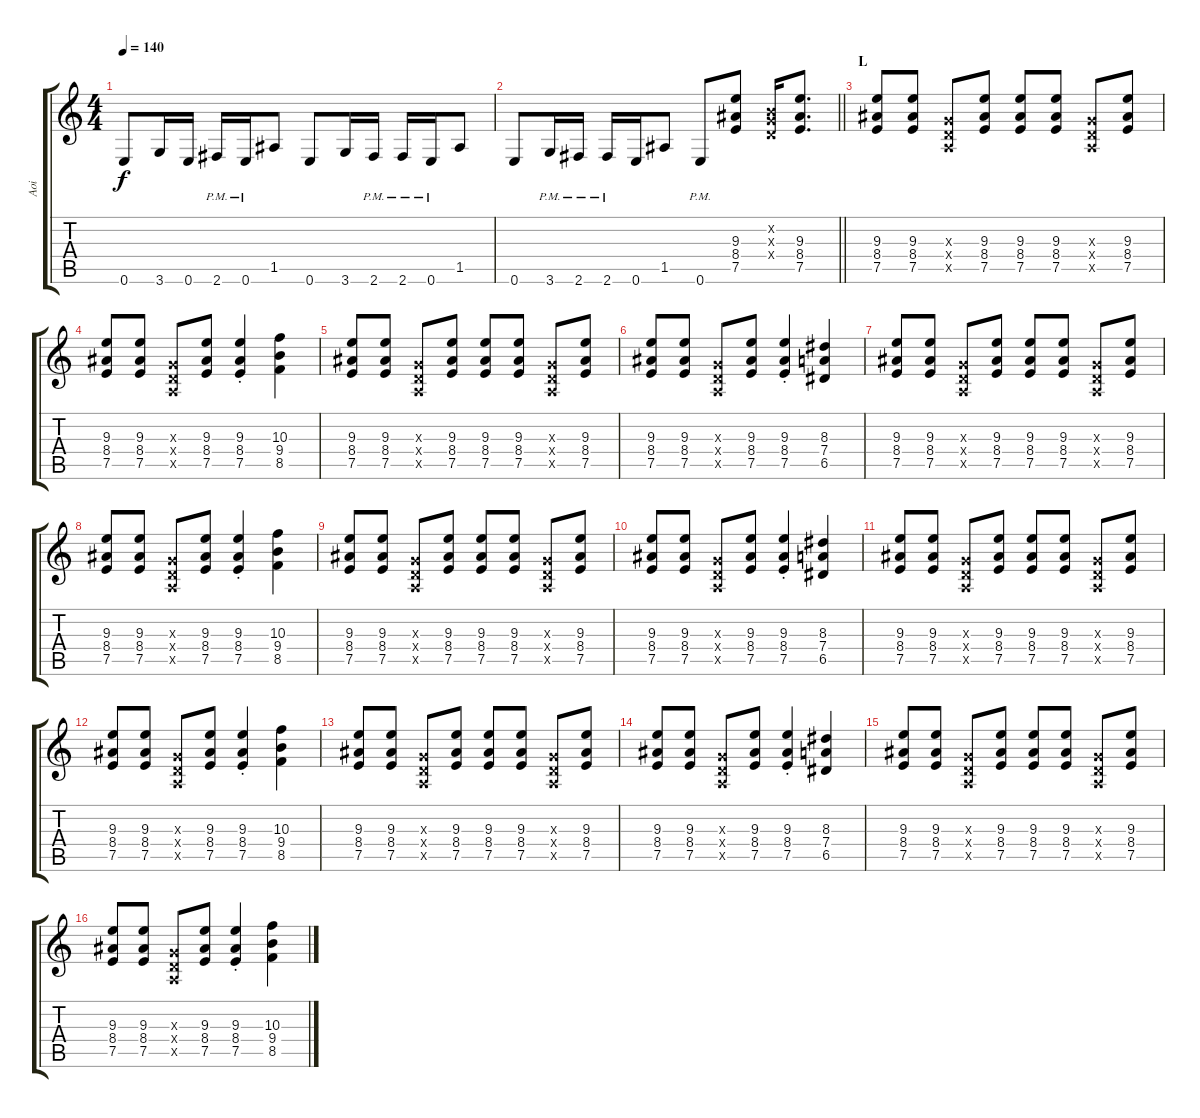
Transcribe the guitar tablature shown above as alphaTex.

\track ("Aoi" "Aoi") {instrument distortionguitar}
\staff {score tabs}
\tuning (E4 B3 G3 D3 A2 E2) {hide}
\ts (4 4)
\tempo 140
\clef g2
\ks c
0.6.8{dy f} 3.6.16 0.6.16 2.6{pm}.16 0.6{pm}.16 1.5.8 0.6.8 3.6.16 2.6{pm}.16 2.6{pm}.16 0.6{pm}.16 1.5.8 |
\barLineRight lightlight
0.6.8 3.6{pm}.16 2.6{pm}.16 2.6{pm}.16 0.6.16 1.5.8 0.6{pm}.8 (9.3 8.4 7.5).8 (0.2{x} 0.3{x} 0.4{x}).16 (9.3 8.4 7.5).8{d} |
\section ("" "L")
(9.3 8.4 7.5).8 (9.3 8.4 7.5).8 (0.3{x} 0.4{x} 0.5{x}).8 (9.3 8.4 7.5).8 (9.3 8.4 7.5).8 (9.3 8.4 7.5).8 (0.3{x} 0.4{x} 0.5{x}).8 (9.3 8.4 7.5).8 |
(9.3 8.4 7.5).8 (9.3 8.4 7.5).8 (0.3{x} 0.4{x} 0.5{x}).8 (9.3 8.4 7.5).8 (9.3{st} 8.4{st} 7.5{st}).4 (10.3 9.4 8.5).4 |
(9.3 8.4 7.5).8 (9.3 8.4 7.5).8 (0.3{x} 0.4{x} 0.5{x}).8 (9.3 8.4 7.5).8 (9.3 8.4 7.5).8 (9.3 8.4 7.5).8 (0.3{x} 0.4{x} 0.5{x}).8 (9.3 8.4 7.5).8 |
(9.3 8.4 7.5).8 (9.3 8.4 7.5).8 (0.3{x} 0.4{x} 0.5{x}).8 (9.3 8.4 7.5).8 (9.3{st} 8.4{st} 7.5{st}).4 (8.3 7.4 6.5).4 |
(9.3 8.4 7.5).8 (9.3 8.4 7.5).8 (0.3{x} 0.4{x} 0.5{x}).8 (9.3 8.4 7.5).8 (9.3 8.4 7.5).8 (9.3 8.4 7.5).8 (0.3{x} 0.4{x} 0.5{x}).8 (9.3 8.4 7.5).8 |
(9.3 8.4 7.5).8 (9.3 8.4 7.5).8 (0.3{x} 0.4{x} 0.5{x}).8 (9.3 8.4 7.5).8 (9.3{st} 8.4{st} 7.5{st}).4 (10.3 9.4 8.5).4 |
(9.3 8.4 7.5).8 (9.3 8.4 7.5).8 (0.3{x} 0.4{x} 0.5{x}).8 (9.3 8.4 7.5).8 (9.3 8.4 7.5).8 (9.3 8.4 7.5).8 (0.3{x} 0.4{x} 0.5{x}).8 (9.3 8.4 7.5).8 |
(9.3 8.4 7.5).8 (9.3 8.4 7.5).8 (0.3{x} 0.4{x} 0.5{x}).8 (9.3 8.4 7.5).8 (9.3{st} 8.4{st} 7.5{st}).4 (8.3 7.4 6.5).4 |
(9.3 8.4 7.5).8 (9.3 8.4 7.5).8 (0.3{x} 0.4{x} 0.5{x}).8 (9.3 8.4 7.5).8 (9.3 8.4 7.5).8 (9.3 8.4 7.5).8 (0.3{x} 0.4{x} 0.5{x}).8 (9.3 8.4 7.5).8 |
(9.3 8.4 7.5).8 (9.3 8.4 7.5).8 (0.3{x} 0.4{x} 0.5{x}).8 (9.3 8.4 7.5).8 (9.3{st} 8.4{st} 7.5{st}).4 (10.3 9.4 8.5).4 |
(9.3 8.4 7.5).8 (9.3 8.4 7.5).8 (0.3{x} 0.4{x} 0.5{x}).8 (9.3 8.4 7.5).8 (9.3 8.4 7.5).8 (9.3 8.4 7.5).8 (0.3{x} 0.4{x} 0.5{x}).8 (9.3 8.4 7.5).8 |
(9.3 8.4 7.5).8 (9.3 8.4 7.5).8 (0.3{x} 0.4{x} 0.5{x}).8 (9.3 8.4 7.5).8 (9.3{st} 8.4{st} 7.5{st}).4 (8.3 7.4 6.5).4 |
(9.3 8.4 7.5).8 (9.3 8.4 7.5).8 (0.3{x} 0.4{x} 0.5{x}).8 (9.3 8.4 7.5).8 (9.3 8.4 7.5).8 (9.3 8.4 7.5).8 (0.3{x} 0.4{x} 0.5{x}).8 (9.3 8.4 7.5).8 |
(9.3 8.4 7.5).8 (9.3 8.4 7.5).8 (0.3{x} 0.4{x} 0.5{x}).8 (9.3 8.4 7.5).8 (9.3{st} 8.4{st} 7.5{st}).4 (10.3 9.4 8.5).4
